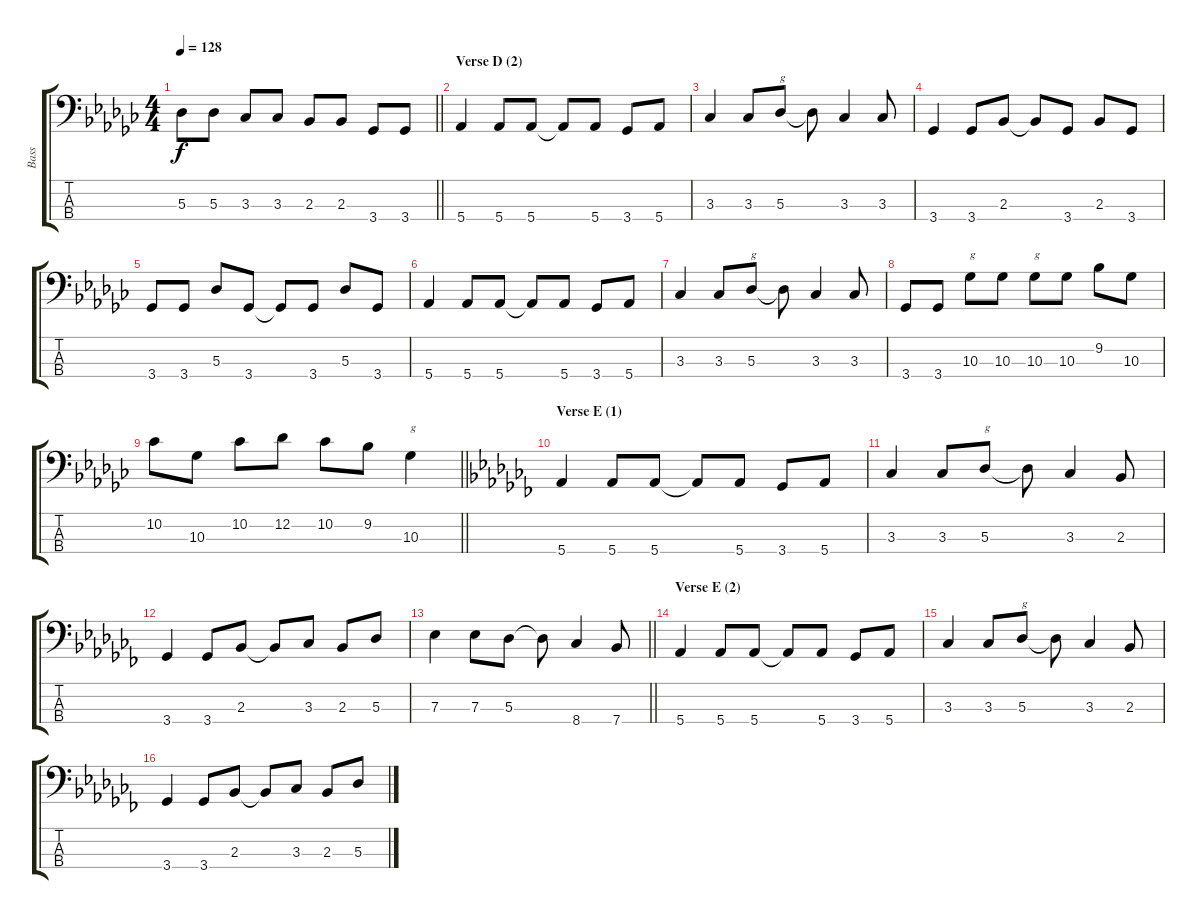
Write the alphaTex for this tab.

\track ("Bass" "Bass") {instrument electricbasspick}
\staff {score tabs}
\tuning (Gb2 Db2 Ab1 Eb1) {hide}
\ts (4 4)
\tempo 128
\clef f4
\barLineRight lightlight
\ks gb
5.3{t}.8{dy f} 5.3.8 3.3.8 3.3.8 2.3.8 2.3.8 3.4.8 3.4.8 |
\section ("" "Verse D (2)")
5.4.4 5.4.8 5.4.8 5.4{t}.8 5.4.8 3.4.8 5.4.8 |
3.3.4 3.3.8 5.3.8{txt "g"} 5.3{t}.8 3.3.4 3.3.8 |
3.4.4 3.4.8 2.3.8 2.3{t}.8 3.4.8 2.3.8 3.4.8 |
3.4.8 3.4.8 5.3.8 3.4.8 3.4{t}.8 3.4.8 5.3.8 3.4.8 |
5.4.4 5.4.8 5.4.8 5.4{t}.8 5.4.8 3.4.8 5.4.8 |
3.3.4 3.3.8 5.3.8{txt "g"} 5.3{t}.8 3.3.4 3.3.8 |
3.4.8 3.4.8 10.3.8{txt "g"} 10.3.8 10.3.8{txt "g"} 10.3.8 9.2.8 10.3.8 |
\barLineRight lightlight
10.2.8 10.3.8 10.2.8 12.2.8 10.2.8 9.2.8 10.3.4{txt "g"} |
\section ("" "Verse E (1)")
\ks abminor
5.4.4 5.4.8 5.4.8 5.4{t}.8 5.4.8 3.4.8 5.4.8 |
3.3.4 3.3.8 5.3.8{txt "g"} 5.3{t}.8 3.3.4 2.3.8 |
3.4.4 3.4.8 2.3.8 2.3{t}.8 3.3.8 2.3.8 5.3.8 |
\barLineRight lightlight
7.3.4 7.3.8 5.3.8 5.3{t}.8 8.4.4 7.4.8 |
\section ("" "Verse E (2)")
5.4.4 5.4.8 5.4.8 5.4{t}.8 5.4.8 3.4.8 5.4.8 |
3.3.4 3.3.8 5.3.8{txt "g"} 5.3{t}.8 3.3.4 2.3.8 |
3.4.4 3.4.8 2.3.8 2.3{t}.8 3.3.8 2.3.8 5.3.8
